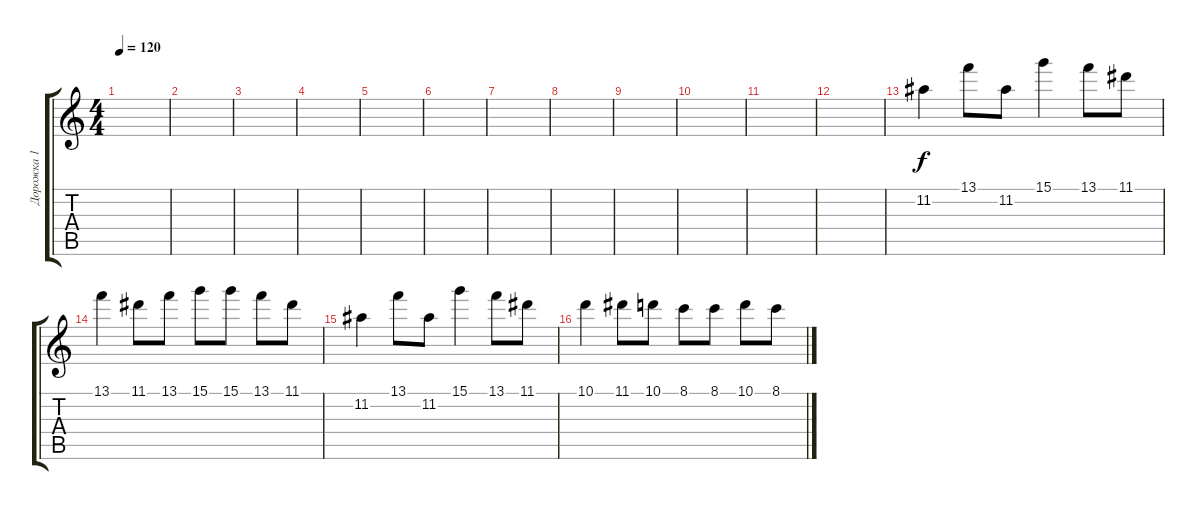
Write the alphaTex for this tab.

\track ("Дорожка 1" "Дорожка 1") {instrument acousticguitarsteel}
\staff {score tabs}
\tuning (E4 B3 G3 D3 A2 E2) {hide}
\ts (4 4)
\tempo 120
\clef g2
\ks c
|
|
|
|
|
|
|
|
|
|
|
|
11.2.4 13.1.8 11.2.8 15.1.4 13.1.8 11.1.8 |
13.1.4 11.1.8 13.1.8 15.1.8 15.1.8 13.1.8 11.1.8 |
11.2.4 13.1.8 11.2.8 15.1.4 13.1.8 11.1.8 |
10.1.4 11.1.8 10.1.8 8.1.8 8.1.8 10.1.8 8.1.8
